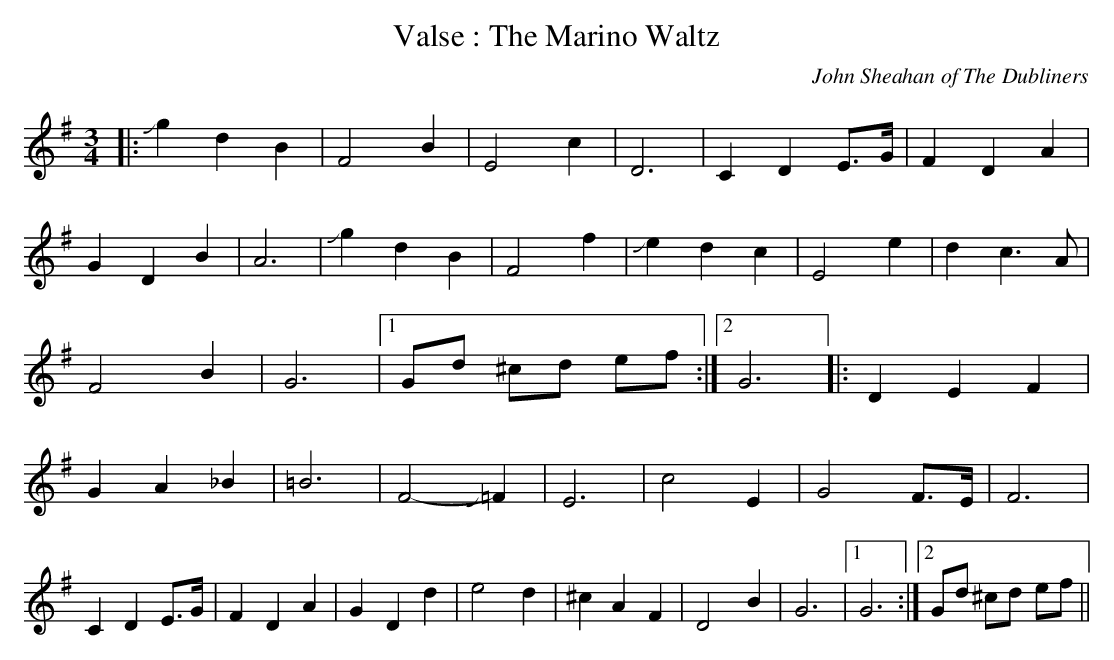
X:1
T:Valse : The Marino Waltz
C:John Sheahan of The Dubliners
M:3/4
K:G
|:Jg2 d2 B2|F4 B2|E4 c2|D6|C2 D2 E>G-|F2 D2 A2|G2 D2 B2|A6|\
Jg2 d2 B2|F4 f2-|Je2 d2 c2|E4 e2|d2 c3 A|F4 B2|G6|1 Gd ^cd ef:|2 G6||\
|:D2 E2 F2|G2 A2 _B2|=B6|F4- J=F2|E6|c4 E2|G4 F>E|F6|\
C2 D2 E>G-|F2 D2 A2|G2 D2 d2|e4 d2|^c2 A2 F2|D4 B2|G6|1 G6:|2 Gd ^cd ef||
